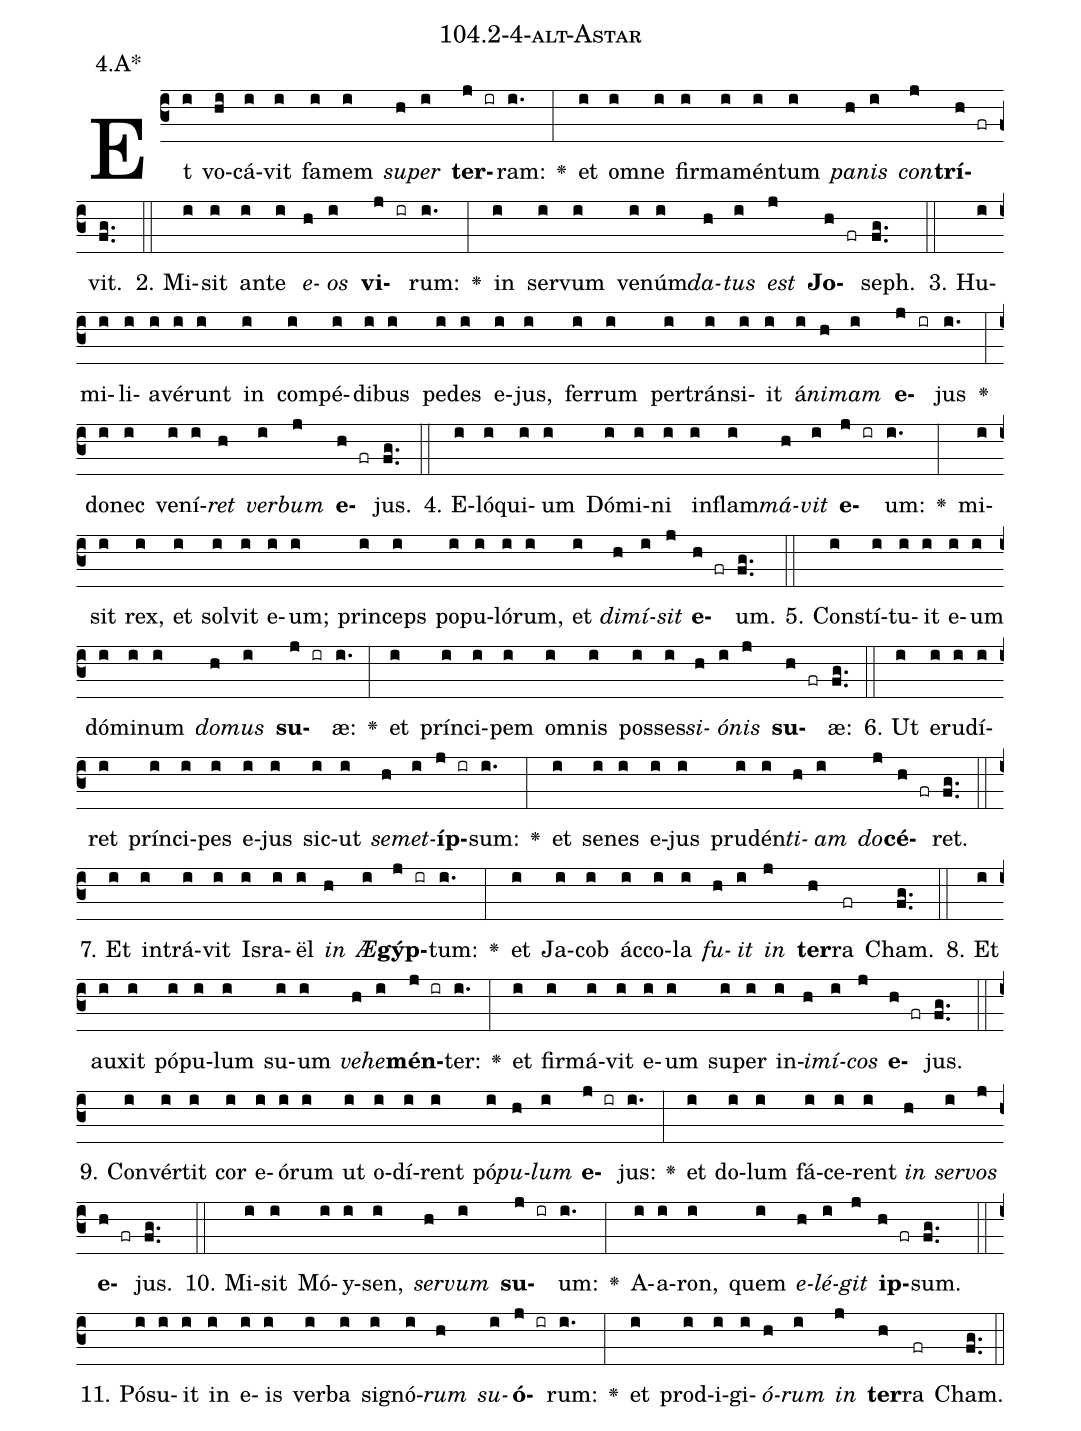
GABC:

name: 104.2-4-alt-Astar;
annotation: 4.A*;
%%
(c3)Et(i) vo(hi)cá(i)vit(i) fa(i)mem(i) <i>su</i>(h)<i>per</i>(i) <b>ter</b>(j ir)ram:(i.) <v>\greheightstar</v>(:) et(i) om(i)ne(i) fir(i)ma(i)mén(i)tum(i) <i>pa</i>(h)<i>nis</i>(i) <i>con</i>(j)<b>trí</b>(h fr)vit.(fg..) (::)
2. Mi(i)sit(i) an(i)te(i) <i>e</i>(h)<i>os</i>(i) <b>vi</b>(j ir)rum:(i.) <v>\greheightstar</v>(:) in(i) ser(i)vum(i) ve(i)núm(i)<i>da</i>(h)<i>tus</i>(i) <i>est</i>(j) <b>Jo</b>(h fr)seph.(fg..) (::)
3. Hu(i)mi(i)li(i)a(i)vé(i)runt(i) in(i) com(i)pé(i)di(i)bus(i) pe(i)des(i) e(i)jus,(i) fer(i)rum(i) per(i)tráns(i)i(i)it(i) á(i)<i>ni</i>(h)<i>mam</i>(i) <b>e</b>(j ir)jus(i.) <v>\greheightstar</v>(:) do(i)nec(i) ve(i)ní(i)<i>ret</i>(h) <i>ver</i>(i)<i>bum</i>(j) <b>e</b>(h fr)jus.(fg..) (::)
4. E(i)ló(i)qui(i)um(i) Dó(i)mi(i)ni(i) in(i)flam(i)<i>má</i>(h)<i>vit</i>(i) <b>e</b>(j ir)um:(i.) <v>\greheightstar</v>(:) mi(i)sit(i) rex,(i) et(i) sol(i)vit(i) e(i)um;(i) prin(i)ceps(i) po(i)pu(i)ló(i)rum,(i) et(i) <i>di</i>(h)<i>mí</i>(i)<i>sit</i>(j) <b>e</b>(h fr)um.(fg..) (::)
5. Con(i)stí(i)tu(i)it(i) e(i)um(i) dó(i)mi(i)num(i) <i>do</i>(h)<i>mus</i>(i) <b>su</b>(j ir)æ:(i.) <v>\greheightstar</v>(:) et(i) prín(i)ci(i)pem(i) om(i)nis(i) pos(i)ses(i)<i>si</i>(h)<i>ó</i>(i)<i>nis</i>(j) <b>su</b>(h fr)æ:(fg..) (::)
6. Ut(i) e(i)ru(i)dí(i)ret(i) prín(i)ci(i)pes(i) e(i)jus(i) sic(i)ut(i) <i>se</i>(h)<i>met</i>(i)<b>íp</b>(j ir)sum:(i.) <v>\greheightstar</v>(:) et(i) se(i)nes(i) e(i)jus(i) pru(i)dén(i)<i>ti</i>(h)<i>am</i>(i) <i>do</i>(j)<b>cé</b>(h fr)ret.(fg..) (::)
7. Et(i) in(i)trá(i)vit(i) Is(i)ra(i)ël(i) <i>in</i>(h) <i>Æ</i>(i)<b>gýp</b>(j ir)tum:(i.) <v>\greheightstar</v>(:) et(i) Ja(i)cob(i) ác(i)co(i)la(i) <i>fu</i>(h)<i>it</i>(i) <i>in</i>(j) <b>ter</b>(h)ra(fr) Cham.(fg..) (::)
8. Et(i) au(i)xit(i) pó(i)pu(i)lum(i) su(i)um(i) <i>ve</i>(h)<i>he</i>(i)<b>mén</b>(j ir)ter:(i.) <v>\greheightstar</v>(:) et(i) fir(i)má(i)vit(i) e(i)um(i) su(i)per(i) in(i)<i>i</i>(h)<i>mí</i>(i)<i>cos</i>(j) <b>e</b>(h fr)jus.(fg..) (::)
9. Con(i)vér(i)tit(i) cor(i) e(i)ó(i)rum(i) ut(i) o(i)dí(i)rent(i) pó(i)<i>pu</i>(h)<i>lum</i>(i) <b>e</b>(j ir)jus:(i.) <v>\greheightstar</v>(:) et(i) do(i)lum(i) fá(i)ce(i)rent(i) <i>in</i>(h) <i>ser</i>(i)<i>vos</i>(j) <b>e</b>(h fr)jus.(fg..) (::)
10. Mi(i)sit(i) Mó(i)y(i)sen,(i) <i>ser</i>(h)<i>vum</i>(i) <b>su</b>(j ir)um:(i.) <v>\greheightstar</v>(:) A(i)a(i)ron,(i) quem(i) <i>e</i>(h)<i>lé</i>(i)<i>git</i>(j) <b>ip</b>(h fr)sum.(fg..) (::)
11. Pó(i)su(i)it(i) in(i) e(i)is(i) ver(i)ba(i) si(i)gnó(i)<i>rum</i>(h) <i>su</i>(i)<b>ó</b>(j ir)rum:(i.) <v>\greheightstar</v>(:) et(i) prod(i)i(i)gi(i)<i>ó</i>(h)<i>rum</i>(i) <i>in</i>(j) <b>ter</b>(h)ra(fr) Cham.(fg..) (::)
